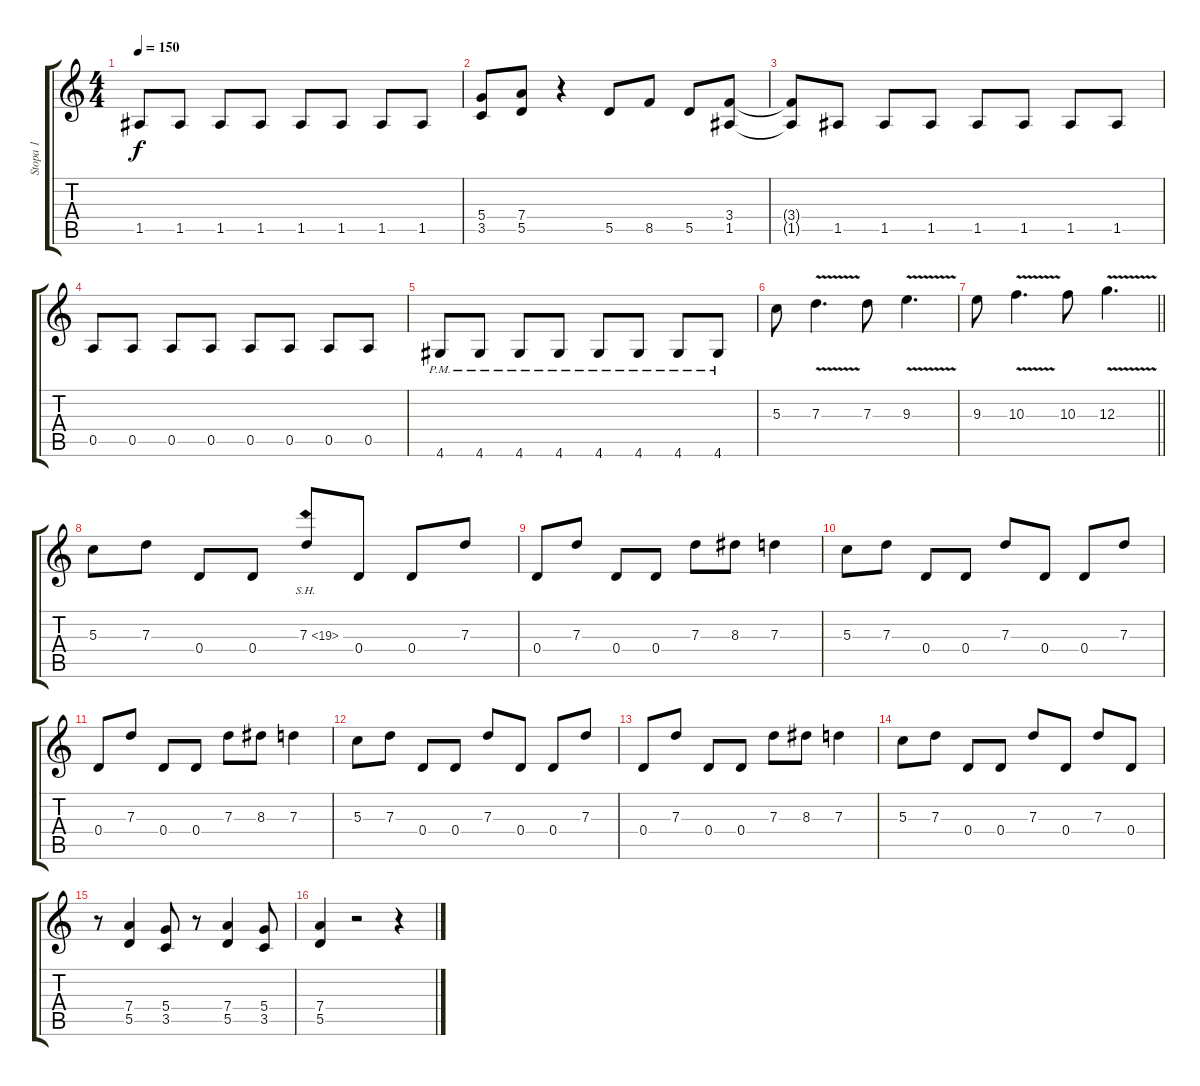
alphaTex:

\track ("Stopa 1" "Stopa 1") {instrument distortionguitar}
\staff {score tabs}
\tuning (E4 B3 G3 D3 A2 E2) {hide}
\ts (4 4)
\tempo 150
\clef g2
\ks c
1.5.8{dy f} 1.5.8 1.5.8 1.5.8 1.5.8 1.5.8 1.5.8 1.5.8 |
(5.4 3.5).8 (7.4 5.5).8 r.4 5.5.8 8.5.8 5.5.8 (3.4 1.5).8 |
(3.4{t} 1.5{t}).8 1.5.8 1.5.8 1.5.8 1.5.8 1.5.8 1.5.8 1.5.8 |
0.5.8 0.5.8 0.5.8 0.5.8 0.5.8 0.5.8 0.5.8 0.5.8 |
4.6{pm}.8 4.6{pm}.8 4.6{pm}.8 4.6{pm}.8 4.6{pm}.8 4.6{pm}.8 4.6{pm}.8 4.6{pm}.8 |
5.3.8 7.3{v}.4{d} 7.3.8 9.3{v}.4{d} |
\barLineRight lightlight
9.3.8 10.3{v}.4{d} 10.3.8 12.3{v}.4{d} |
5.3.8 7.3.8 0.4.8 0.4.8 7.3{sh 12}.8 0.4.8 0.4.8 7.3.8 |
0.4.8 7.3.8 0.4.8 0.4.8 7.3.8 8.3.8 7.3.4 |
5.3.8 7.3.8 0.4.8 0.4.8 7.3.8 0.4.8 0.4.8 7.3.8 |
0.4.8 7.3.8 0.4.8 0.4.8 7.3.8 8.3.8 7.3.4 |
5.3.8 7.3.8 0.4.8 0.4.8 7.3.8 0.4.8 0.4.8 7.3.8 |
0.4.8 7.3.8 0.4.8 0.4.8 7.3.8 8.3.8 7.3.4 |
5.3.8 7.3.8 0.4.8 0.4.8 7.3.8 0.4.8 7.3.8 0.4.8 |
r.8 (7.4 5.5).4 (5.4 3.5).8 r.8 (7.4 5.5).4 (5.4 3.5).8 |
(7.4 5.5).4 r.2 r.4
